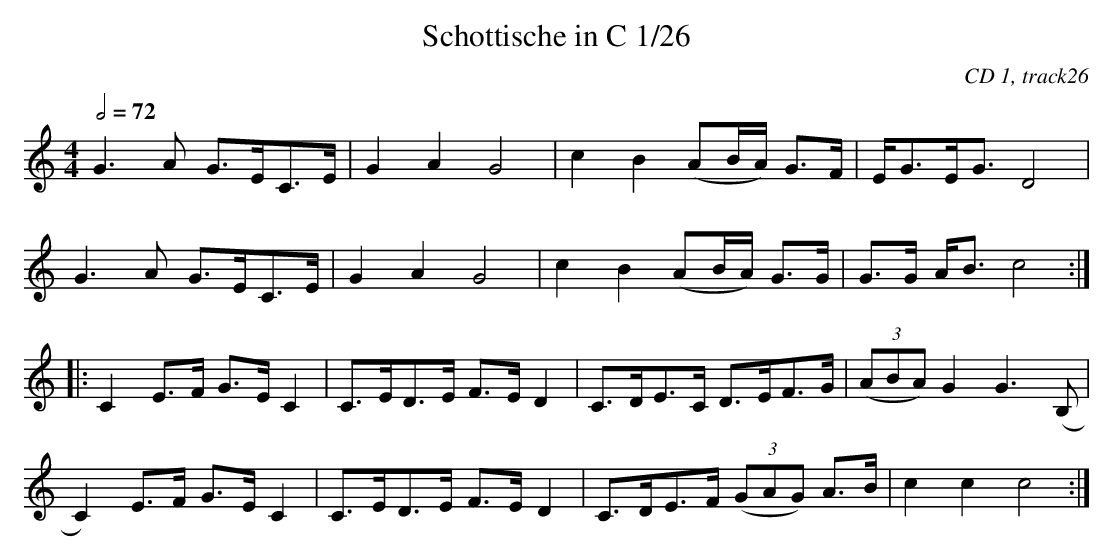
X:1
T:Schottische in C 1/26
C:CD 1, track26
M:4/4
L:1/8
Q:1/2=72
K:C
G3A G>EC>E|G2A2 G4|c2B2 (AB/A/) G>F|E<GE<G D4|
G3A G>EC>E|G2A2 G4|c2B2 (AB/A/) G>G|G>G A<B c4:|
|:C2E>F G>EC2|C>ED>E F>ED2|C>DE>C D>EF>G|((3ABA) G2G3(B,|
C2)E>F G>EC2|C>ED>E F>ED2|C>DE>F ((3GAG) A>B|c2c2 c4:|
